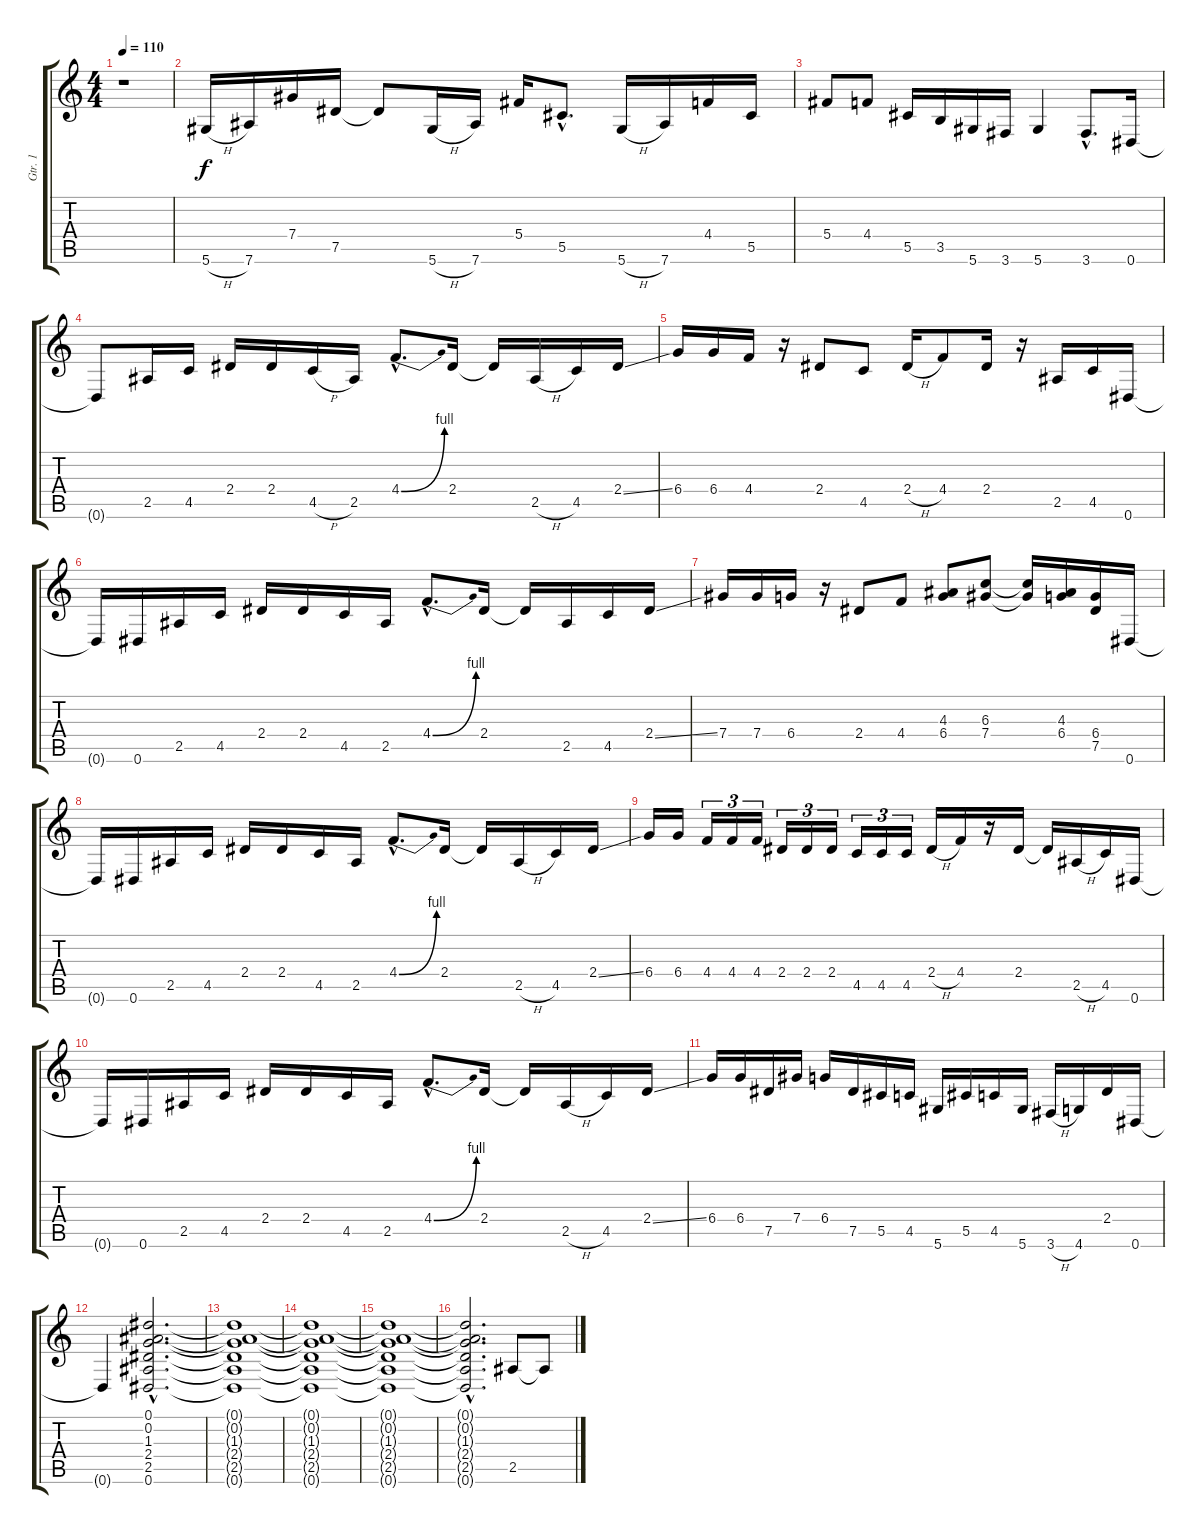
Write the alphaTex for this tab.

\track ("Gtr. 1" "Gtr. 1") {instrument distortionguitar}
\staff {score tabs}
\tuning (Eb4 Bb3 Gb3 Db3 Ab2 Eb2) {hide}
\ts (4 4)
\tempo 110
\clef g2
\ks c
r.1{dy f instrument distortionguitar} |
5.6{h}.16 7.6.16 7.4.16 7.5.16 7.5{t}.8 5.6{h}.16 7.6.16 5.4.16 5.5{hac}.8{d} 5.6{h}.16 7.6.16 4.4.16 5.5.16 |
5.4.8 4.4.8 5.5.16 3.5.16 5.6.16 3.6.16 5.6.4 3.6{hac}.8{d} 0.6.16 |
0.6{t}.8 2.5.16 4.5.16 2.4.16 2.4.16 4.5{h}.16 2.5.16 4.4{be (bend 0 0 60 4) hac}.8{d} 2.4.16 2.4{t}.16 2.5{h}.16 4.5.16 2.4{ss}.16 |
6.4.16 6.4.16 4.4.16 r.16 2.4.8 4.5.8 2.4{h}.16 4.4.8 2.4.16 r.16 2.5.16 4.5.16 0.6.16 |
0.6{t}.16 0.6.16 2.5.16 4.5.16 2.4.16 2.4.16 4.5.16 2.5.16 4.4{be (bend 0 0 60 4) hac}.8{d} 2.4.16 2.4{t}.16 2.5.16 4.5.16 2.4{ss}.16 |
7.4.16 7.4.16 6.4.16 r.16 2.4.8 4.4.8 (4.3 6.4).8 (6.3 7.4).8 (6.3{t} 7.4{t}).16 (4.3 6.4).16 (6.4 7.5).16 0.6.16 |
0.6{t}.16 0.6.16 2.5.16 4.5.16 2.4.16 2.4.16 4.5.16 2.5.16 4.4{be (bend 0 0 60 4) hac}.8{d} 2.4.16 2.4{t}.16 2.5{h}.16 4.5.16 2.4{ss}.16 |
6.4.16 6.4.16 4.4.16{tu (3 2)} 4.4.16{tu (3 2)} 4.4.16{tu (3 2)} 2.4.16{tu (3 2)} 2.4.16{tu (3 2)} 2.4.16{tu (3 2)} 4.5.16{tu (3 2)} 4.5.16{tu (3 2)} 4.5.16{tu (3 2)} 2.4{h}.16 4.4.16 r.16 2.4.16 2.4{t}.16 2.5{h}.16 4.5.16 0.6.16 |
0.6{t}.16 0.6.16 2.5.16 4.5.16 2.4.16 2.4.16 4.5.16 2.5.16 4.4{be (bend 0 0 60 4) hac}.8{d} 2.4.16 2.4{t}.16 2.5{h}.16 4.5.16 2.4{ss}.16 |
6.4.16 6.4.16 7.5.16 7.4.16 6.4.16 7.5.16 5.5.16 4.5.16 5.6.16 5.5.16 4.5.16 5.6.16 3.6{h}.16 4.6.16 2.4.16 0.6.16 |
0.6{t}.4 (0.1{hac} 0.2{hac} 1.3{hac} 2.4{hac} 2.5{hac} 0.6{hac}).2{d} |
(0.1{t} 0.2{t} 1.3{t} 2.4{t} 2.5{t} 0.6{t}).1 |
(0.1{t} 0.2{t} 1.3{t} 2.4{t} 2.5{t} 0.6{t}).1 |
(0.1{t} 0.2{t} 1.3{t} 2.4{t} 2.5{t} 0.6{t}).1 |
(0.1{hac t} 0.2{hac t} 1.3{hac t} 2.4{hac t} 2.5{hac t} 0.6{hac t}).2{d} 2.5.8 2.5{t}.8
